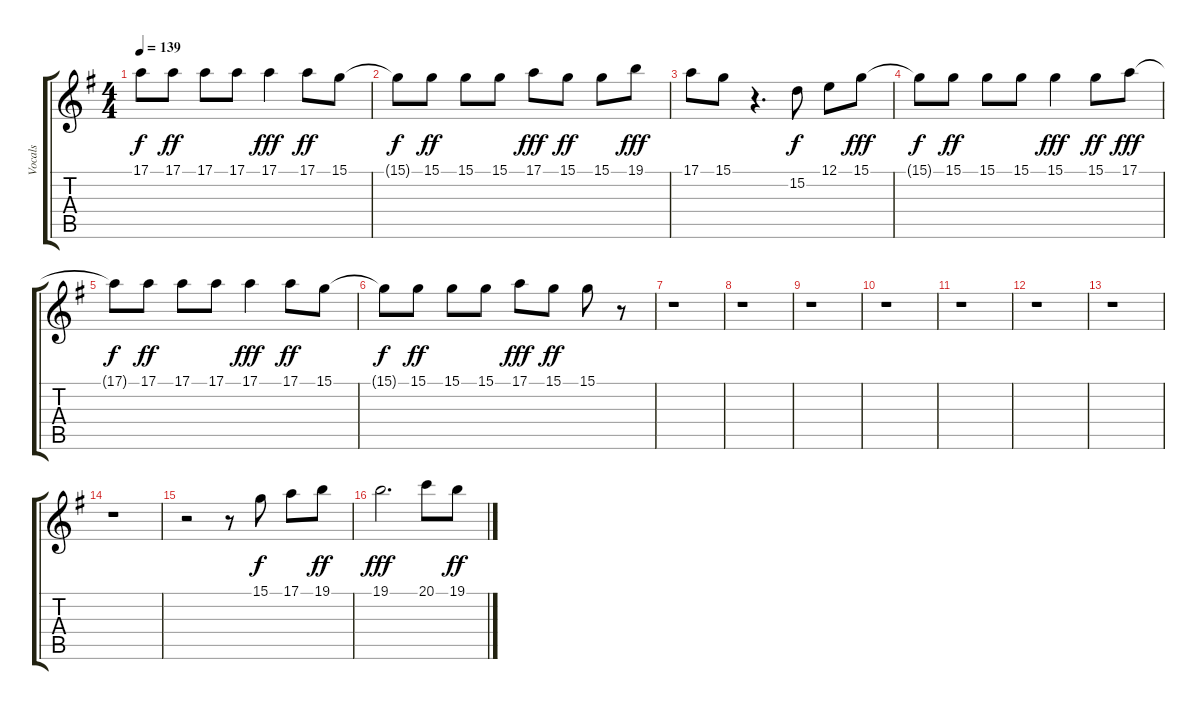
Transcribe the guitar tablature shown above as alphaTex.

\track ("Vocals" "Vocals") {instrument flute}
\staff {score tabs}
\tuning (E4 B3 G3 D3 A2 E2) {hide}
\ts (4 4)
\tempo 139
\clef g2
\ks g
17.1{t}.8{dy f} 17.1.8{dy ff} 17.1.8 17.1.8 17.1.4{dy fff} 17.1.8{dy ff} 15.1.8 |
15.1{t}.8{dy f} 15.1.8{dy ff} 15.1.8 15.1.8 17.1.8{dy fff} 15.1.8{dy ff} 15.1.8 19.1.8{dy fff} |
17.1.8 15.1.8 r.4{d} 15.2.8{dy f} 12.1.8 15.1.8{dy fff} |
15.1{t}.8{dy f} 15.1.8{dy ff} 15.1.8 15.1.8 15.1.4{dy fff} 15.1.8{dy ff} 17.1.8{dy fff} |
17.1{t}.8{dy f} 17.1.8{dy ff} 17.1.8 17.1.8 17.1.4{dy fff} 17.1.8{dy ff} 15.1.8 |
15.1{t}.8{dy f} 15.1.8{dy ff} 15.1.8 15.1.8 17.1.8{dy fff} 15.1.8{dy ff} 15.1.8 r.8 |
r.1 |
r.1 |
r.1 |
r.1 |
r.1 |
r.1 |
r.1 |
r.1 |
r.2 r.8 15.1.8{dy f volume 15} 17.1.8{volume 15} 19.1.8{dy ff} |
19.1.2{d dy fff} 20.1.8 19.1.8{dy ff}
